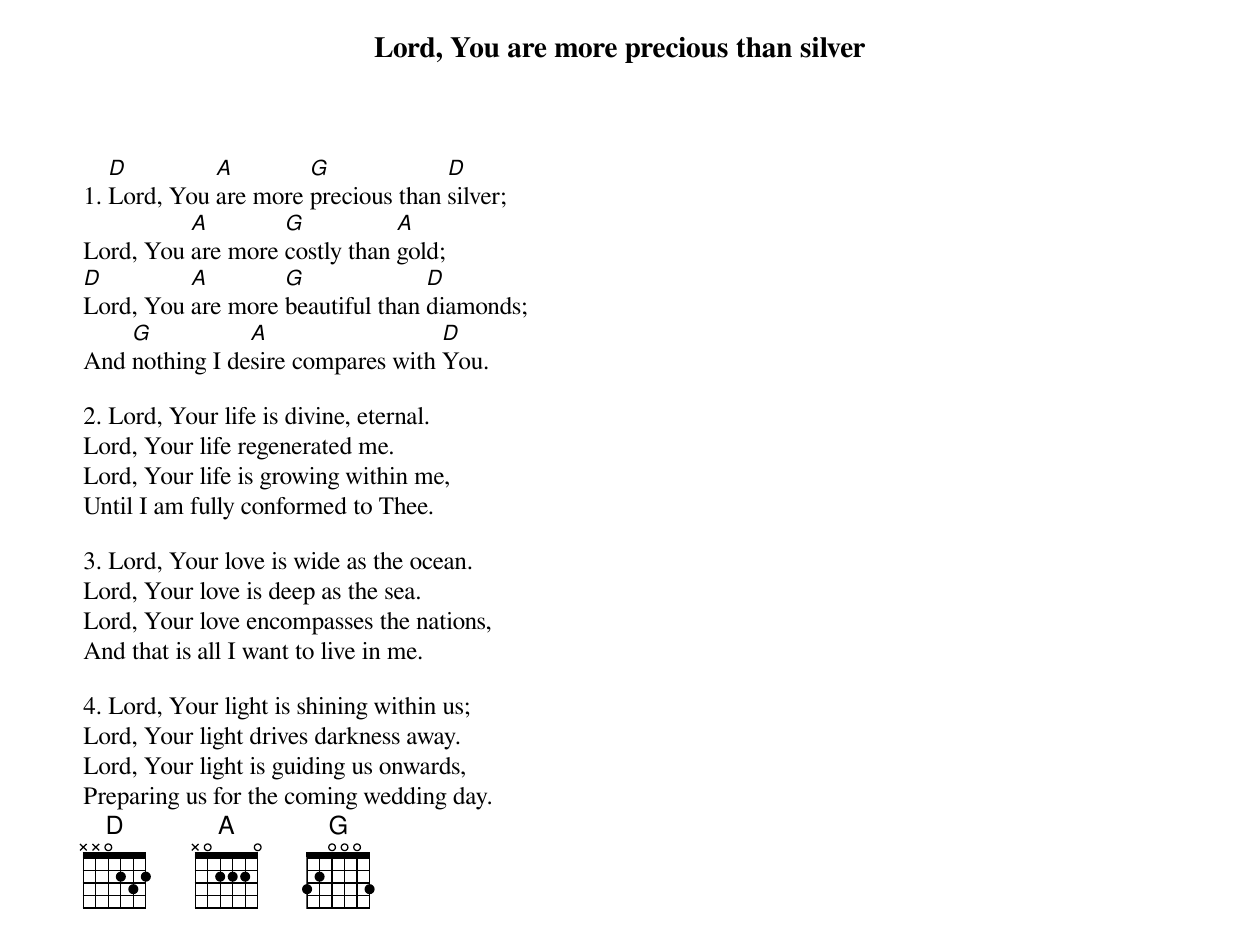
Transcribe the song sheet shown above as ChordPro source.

{t:Lord, You are more precious than silver}

1. [D]Lord, You [A]are more [G]precious than [D]silver;
Lord, You [A]are more [G]costly than [A]gold;
[D]Lord, You [A]are more [G]beautiful than [D]diamonds;
And [G]nothing I de[A]sire compares with [D]You.

2. Lord, Your life is divine, eternal.
Lord, Your life regenerated me.
Lord, Your life is growing within me,
Until I am fully conformed to Thee.

3. Lord, Your love is wide as the ocean.
Lord, Your love is deep as the sea.
Lord, Your love encompasses the nations,
And that is all I want to live in me.

4. Lord, Your light is shining within us;
Lord, Your light drives darkness away.
Lord, Your light is guiding us onwards,
Preparing us for the coming wedding day.
